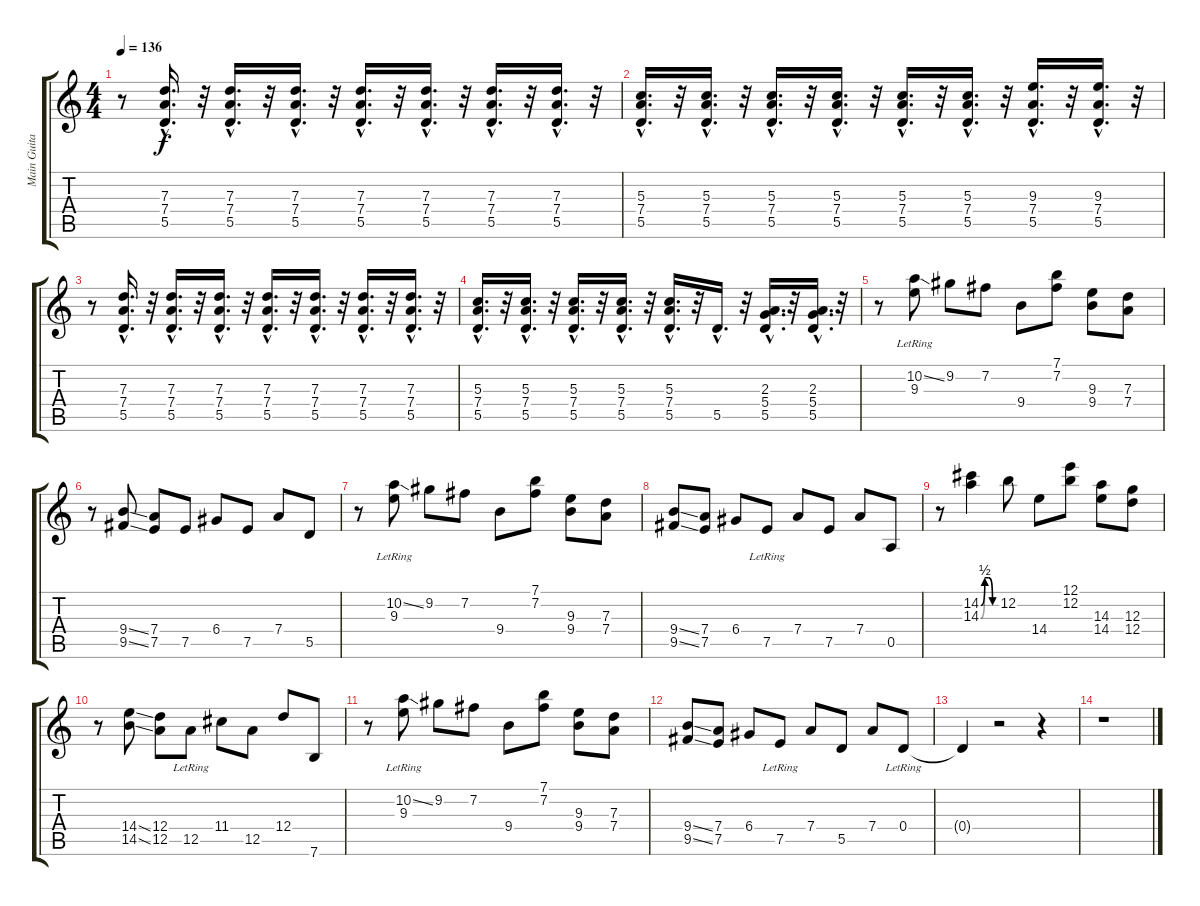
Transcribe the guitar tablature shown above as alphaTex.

\track ("Main Guitar" "Main Guita") {instrument distortionguitar}
\staff {score tabs}
\tuning (E4 B3 G3 D3 A2 E2) {hide}
\ts (4 4)
\tempo 136
\clef g2
\ks c
r.8{dy f} (7.3{hac} 7.4{hac} 5.5{hac}).16{d} r.32 (7.3{hac} 7.4{hac} 5.5{hac}).16{d} r.32 (7.3{hac} 7.4{hac} 5.5{hac}).16{d} r.32 (7.3{hac} 7.4{hac} 5.5{hac}).16{d} r.32 (7.3{hac} 7.4{hac} 5.5{hac}).16{d} r.32 (7.3{hac} 7.4{hac} 5.5{hac}).16{d} r.32 (7.3{hac} 7.4{hac} 5.5{hac}).16{d} r.32 |
(5.3{hac} 7.4{hac} 5.5{hac}).16{d} r.32 (5.3{hac} 7.4{hac} 5.5{hac}).16{d} r.32 (5.3{hac} 7.4{hac} 5.5{hac}).16{d} r.32 (5.3{hac} 7.4{hac} 5.5{hac}).16{d} r.32 (5.3{hac} 7.4{hac} 5.5{hac}).16{d} r.32 (5.3{hac} 7.4{hac} 5.5{hac}).16{d} r.32 (9.3{hac} 7.4{hac} 5.5{hac}).16{d} r.32 (9.3{hac} 7.4{hac} 5.5{hac}).16{d} r.32 |
r.8 (7.3{hac} 7.4{hac} 5.5{hac}).16{d} r.32 (7.3{hac} 7.4{hac} 5.5{hac}).16{d} r.32 (7.3{hac} 7.4{hac} 5.5{hac}).16{d} r.32 (7.3{hac} 7.4{hac} 5.5{hac}).16{d} r.32 (7.3{hac} 7.4{hac} 5.5{hac}).16{d} r.32 (7.3{hac} 7.4{hac} 5.5{hac}).16{d} r.32 (7.3{hac} 7.4{hac} 5.5{hac}).16{d} r.32 |
(5.3{hac} 7.4{hac} 5.5{hac}).16{d} r.32 (5.3{hac} 7.4{hac} 5.5{hac}).16{d} r.32 (5.3{hac} 7.4{hac} 5.5{hac}).16{d} r.32 (5.3{hac} 7.4{hac} 5.5{hac}).16{d} r.32 (5.3{hac} 7.4{hac} 5.5{hac}).16{d} r.32 5.5{hac}.16{d} r.32 (2.3{hac} 5.4{hac} 5.5{hac}).16{d} r.32 (2.3{hac} 5.4{hac} 5.5{hac}).16{d} r.32 |
r.8 (10.2{ss} 9.3{lr}).8 9.2.8 7.2.8 9.4.8 (7.1 7.2).8 (9.3 9.4).8 (7.3 7.4).8 |
r.8 (9.4{ss} 9.5{ss}).8 (7.4 7.5).8 7.5.8 6.4.8 7.5.8 7.4.8 5.5.8 |
r.8 (10.2{ss} 9.3{lr}).8 9.2.8 7.2.8 9.4.8 (7.1 7.2).8 (9.3 9.4).8 (7.3 7.4).8 |
(9.4{ss} 9.5{ss}).8 (7.4 7.5).8 6.4.8 7.5{lr}.8 7.4.8 7.5.8 7.4.8 0.5.8 |
r.8 (14.2{be (custom 0 0 15 2 30 2 45 0 60 0)} 14.3{be (custom 0 0 15 2 30 2 45 0 60 0)}).4 12.2.8 14.4.8 (12.1 12.2).8 (14.3 14.4).8 (12.3 12.4).8 |
r.8 (14.4{ss} 14.5{ss}).8 (12.4 12.5).8 12.5{lr}.8 11.4.8 12.5.8 12.4.8 7.6.8 |
r.8 (10.2{ss} 9.3{lr}).8 9.2.8 7.2.8 9.4.8 (7.1 7.2).8 (9.3 9.4).8 (7.3 7.4).8 |
(9.4{ss} 9.5{ss}).8 (7.4 7.5).8 6.4.8 7.5{lr}.8 7.4.8 5.5.8 7.4.8 0.4{lr}.8 |
0.4{t}.4 r.2 r.4 |
r.1
